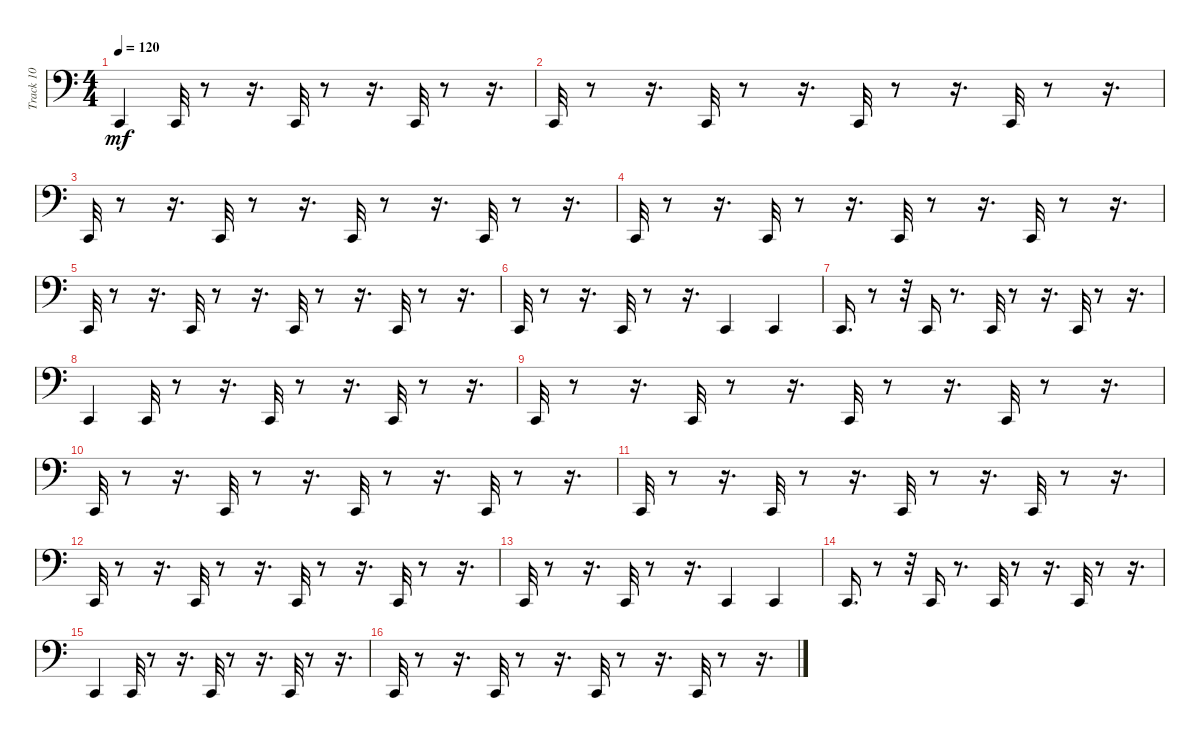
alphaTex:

\track ("Track 10" "Track 10") {instrument taikodrum}
\staff {score}
\tuning (E4 B3 G3 D3 A2 E2 B1) {hide}
\ts (4 4)
\tempo 120
\clef f4
\ks c
1.7.4{dy mf} 1.7.32 r.8 r.16{d} 1.7.32 r.8 r.16{d} 1.7.32 r.8 r.16{d} |
1.7.32 r.8 r.16{d} 1.7.32 r.8 r.16{d} 1.7.32 r.8 r.16{d} 1.7.32 r.8 r.16{d} |
1.7.32 r.8 r.16{d} 1.7.32 r.8 r.16{d} 1.7.32 r.8 r.16{d} 1.7.32 r.8 r.16{d} |
1.7.32 r.8 r.16{d} 1.7.32 r.8 r.16{d} 1.7.32 r.8 r.16{d} 1.7.32 r.8 r.16{d} |
1.7.32 r.8 r.16{d} 1.7.32 r.8 r.16{d} 1.7.32 r.8 r.16{d} 1.7.32 r.8 r.16{d} |
1.7.32 r.8 r.16{d} 1.7.32 r.8 r.16{d} 1.7.4 1.7.4 |
1.7.16{d} r.8 r.32 1.7.16 r.8{d} 1.7.32 r.8 r.16{d} 1.7.32 r.8 r.16{d} |
1.7.4 1.7.32 r.8 r.16{d} 1.7.32 r.8 r.16{d} 1.7.32 r.8 r.16{d} |
1.7.32 r.8 r.16{d} 1.7.32 r.8 r.16{d} 1.7.32 r.8 r.16{d} 1.7.32 r.8 r.16{d} |
1.7.32 r.8 r.16{d} 1.7.32 r.8 r.16{d} 1.7.32 r.8 r.16{d} 1.7.32 r.8 r.16{d} |
1.7.32 r.8 r.16{d} 1.7.32 r.8 r.16{d} 1.7.32 r.8 r.16{d} 1.7.32 r.8 r.16{d} |
1.7.32 r.8 r.16{d} 1.7.32 r.8 r.16{d} 1.7.32 r.8 r.16{d} 1.7.32 r.8 r.16{d} |
1.7.32 r.8 r.16{d} 1.7.32 r.8 r.16{d} 1.7.4 1.7.4 |
1.7.16{d} r.8 r.32 1.7.16 r.8{d} 1.7.32 r.8 r.16{d} 1.7.32 r.8 r.16{d} |
1.7.4 1.7.32 r.8 r.16{d} 1.7.32 r.8 r.16{d} 1.7.32 r.8 r.16{d} |
1.7.32 r.8 r.16{d} 1.7.32 r.8 r.16{d} 1.7.32 r.8 r.16{d} 1.7.32 r.8 r.16{d}
